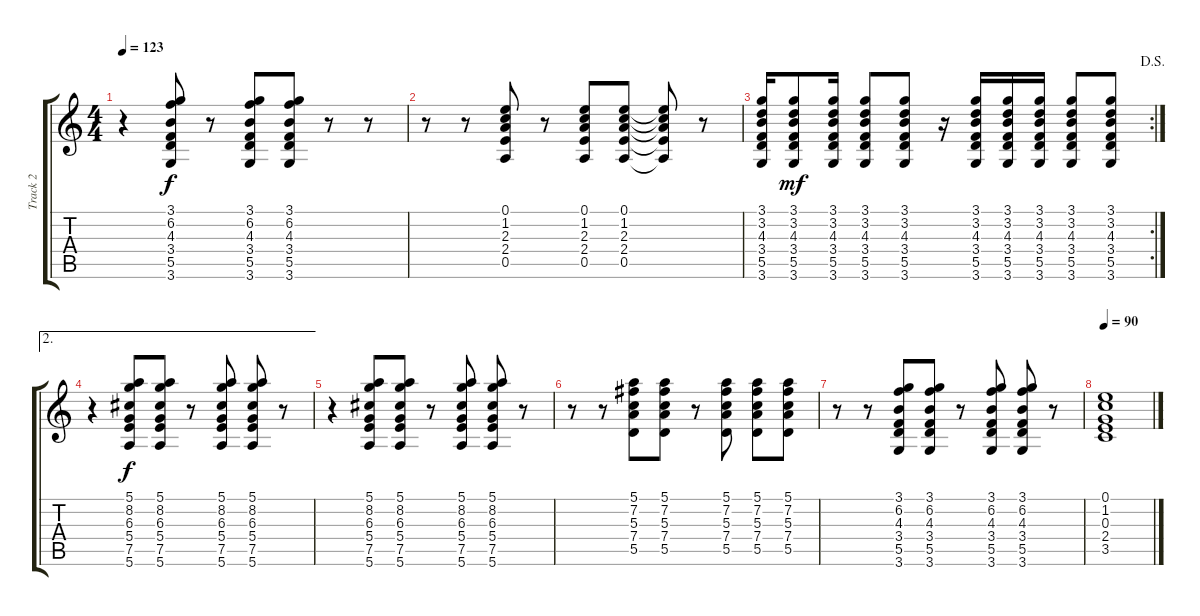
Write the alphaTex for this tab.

\track ("Track 2" "Track 2") {instrument electricguitarjazz}
\staff {score tabs}
\tuning (E4 B3 G3 D3 A2 E2) {hide}
\ts (4 4)
\tempo 123
\clef g2
\ks c
r.4{dy f} (3.1 6.2 4.3 3.4 5.5 3.6).8 r.8 (3.1 6.2 4.3 3.4 5.5 3.6).8 (3.1 6.2 4.3 3.4 5.5 3.6).8 r.8 r.8 |
r.8 r.8 (0.1 1.2 2.3 2.4 0.5).8 r.8 (0.1 1.2 2.3 2.4 0.5).8 (0.1 1.2 2.3 2.4 0.5).8 (0.1{t} 1.2{t} 2.3{t} 2.4{t} 0.5{t}).8 r.8 |
\rc 2
\jump dalsegno
(3.1 3.2 4.3 3.4 5.5 3.6).16 (3.1 3.2 4.3 3.4 5.5 3.6).8{dy mf} (3.1 3.2 4.3 3.4 5.5 3.6).16 (3.1 3.2 4.3 3.4 5.5 3.6).8 (3.1 3.2 4.3 3.4 5.5 3.6).8 r.16 (3.1 3.2 4.3 3.4 5.5 3.6).16 (3.1 3.2 4.3 3.4 5.5 3.6).16 (3.1 3.2 4.3 3.4 5.5 3.6).16 (3.1 3.2 4.3 3.4 5.5 3.6).8 (3.1 3.2 4.3 3.4 5.5 3.6).8 |
\ae 2
r.4 (5.1 8.2 6.3 5.4 7.5 5.6).8{dy f} (5.1 8.2 6.3 5.4 7.5 5.6).8 r.8 (5.1 8.2 6.3 5.4 7.5 5.6).8 (5.1 8.2 6.3 5.4 7.5 5.6).8 r.8 |
r.4 (5.1 8.2 6.3 5.4 7.5 5.6).8 (5.1 8.2 6.3 5.4 7.5 5.6).8 r.8 (5.1 8.2 6.3 5.4 7.5 5.6).8 (5.1 8.2 6.3 5.4 7.5 5.6).8 r.8 |
r.8 r.8 (5.1 7.2 5.3 7.4 5.5).8 (5.1 7.2 5.3 7.4 5.5).8 r.8 (5.1 7.2 5.3 7.4 5.5).8 (5.1 7.2 5.3 7.4 5.5).8 (5.1 7.2 5.3 7.4 5.5).8 |
r.8 r.8 (3.1 6.2 4.3 3.4 5.5 3.6).8 (3.1 6.2 4.3 3.4 5.5 3.6).8 r.8 (3.1 6.2 4.3 3.4 5.5 3.6).8 (3.1 6.2 4.3 3.4 5.5 3.6).8 r.8 |
\tempo 90
(0.1 1.2 0.3 2.4 3.5).1
